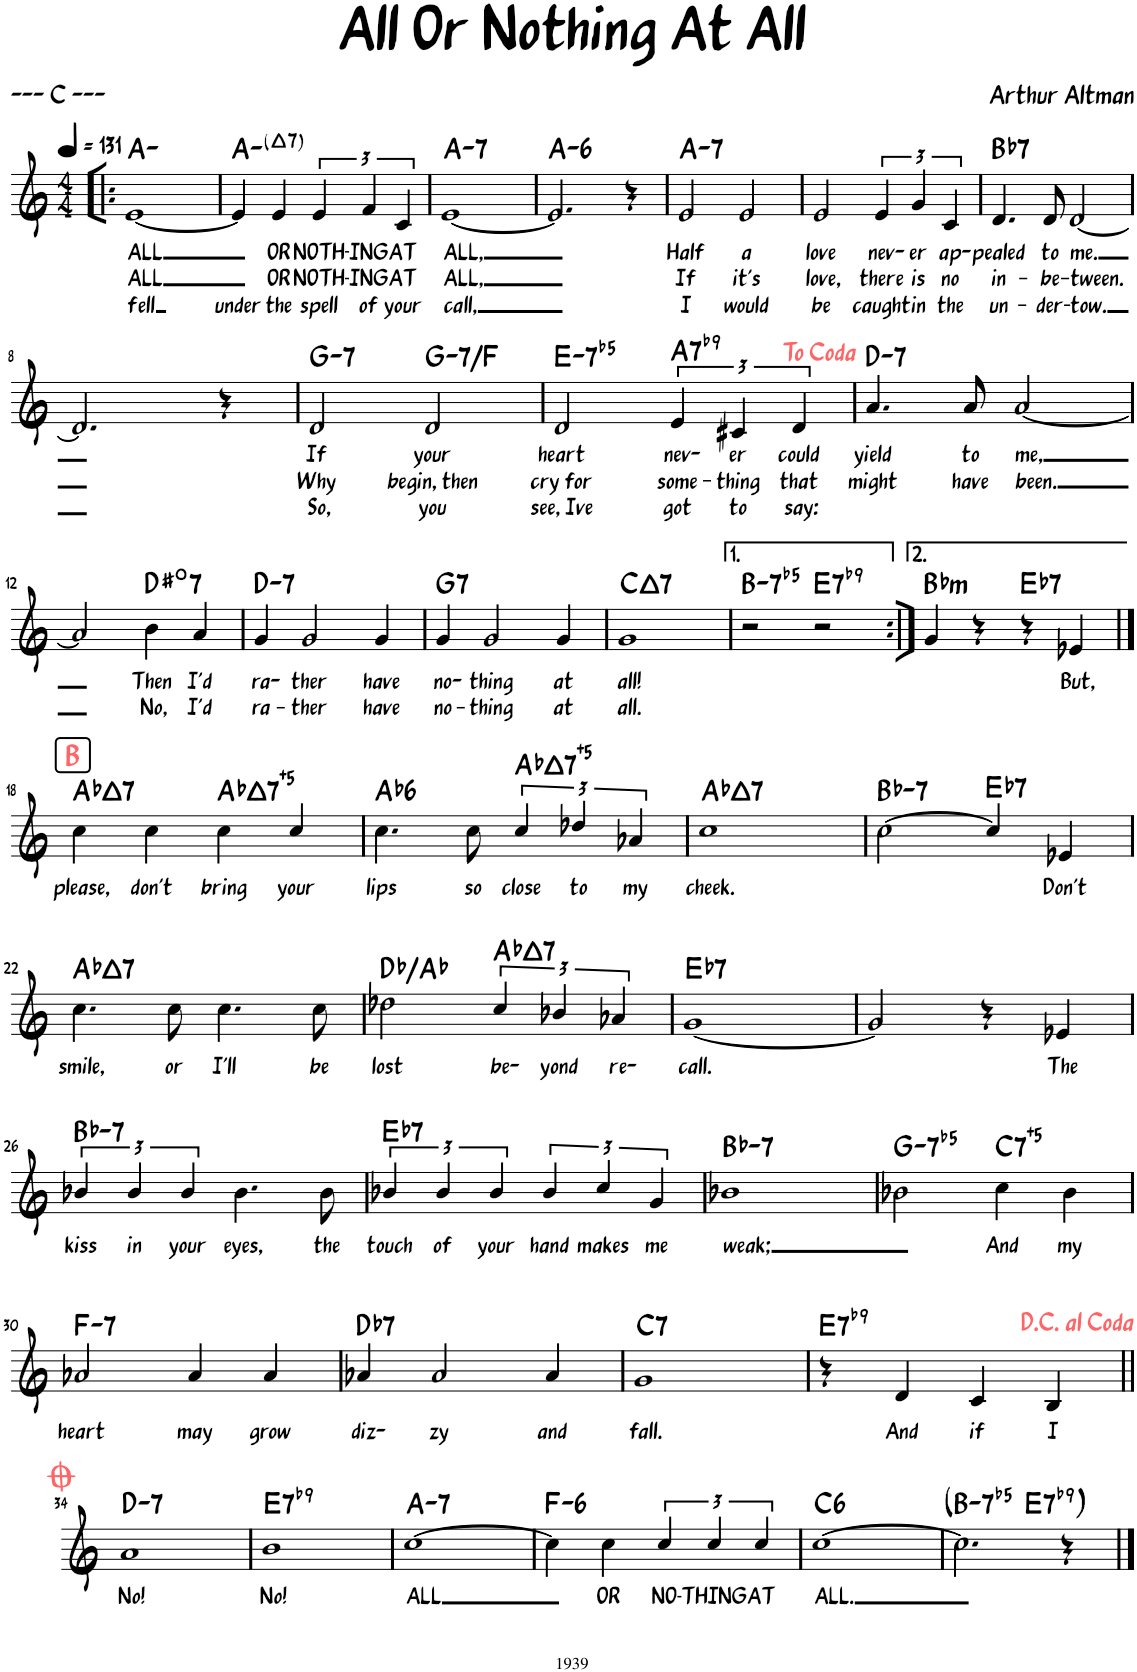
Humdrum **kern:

**kern	**text	**text	**text	**harte
*part1	*part1	*part1	*part1	*part1
*staff1	*staff1	*staff1	*staff1	*
*I"Piano	*	*	*	*
*I'Pno	*	*	*	*
*clefG2	*	*	*	*
*k[]	*	*	*	*
*M4/4	*	*	*	*
*MM131	*	*	*	*
=1!|:	=1!|:	=1!|:	=1!|:	=1!|:
!	!LO:LY:b	!LO:LY:b	!LO:LY:b	!
[1e	ALL	ALL	fell	A:min
=2	=2	=2	=2	=2
!	!	!	!LO:LY:b	!LO:H:kt=t7
4e/]	.	.	under	A:minmaj7
!	!LO:LY:b	!LO:LY:b	!LO:LY:b	!
4e/	OR	OR	the	.
!	!LO:LY:b	!LO:LY:b	!LO:LY:b	!
6e/	NOTH-	NOTH-	spell	.
!	!LO:LY:b	!LO:LY:b	!LO:LY:b	!
6f/	-ING	-ING	of	.
!	!LO:LY:b	!LO:LY:b	!LO:LY:b	!
6c/	AT	AT	your	.
=3	=3	=3	=3	=3
!	!LO:LY:b	!LO:LY:b	!LO:LY:b	!LO:H:kt=7
[1e	ALL,	ALL,	call,	A:min7
=4	=4	=4	=4	=4
!	!	!	!	!LO:H:kt=6
2.e/]	.	.	.	A:min6
4r	.	.	.	.
=5	=5	=5	=5	=5
!	!LO:LY:b	!LO:LY:b	!LO:LY:b	!LO:H:kt=7
2e/	Half	If	I	A:min7
!	!LO:LY:b	!LO:LY:b	!LO:LY:b	!
2e/	a	it's	would	.
=6	=6	=6	=6	=6
!	!LO:LY:b	!LO:LY:b	!LO:LY:b	!
2e/	love	love,	be	.
!	!LO:LY:b	!LO:LY:b	!LO:LY:b	!
6e/	nev-	there	caught	.
!	!LO:LY:b	!LO:LY:b	!LO:LY:b	!
6g/	er	is	in	.
!	!LO:LY:b	!LO:LY:b	!LO:LY:b	!
6c/	ap-	no	the	.
=7	=7	=7	=7	=7
!	!LO:LY:b	!LO:LY:b	!LO:LY:b	!LO:H:kt=7
4.d/	pealed	in-	un-	Bb:7
!	!LO:LY:b	!LO:LY:b	!LO:LY:b	!
8d/	to	-be-	-der-	.
!	!LO:LY:b	!LO:LY:b	!LO:LY:b	!
[2d/	me.	-tween.	-tow.	.
!!LO:LB:g=z
=8	=8	=8	=8	=8
2.d/]	.	.	.	.
4r	.	.	.	.
=9	=9	=9	=9	=9
!	!LO:LY:b	!LO:LY:b	!LO:LY:b	!LO:H:kt=7
2d/	If	Why	So,	G:min7
!	!LO:LY:b	!LO:LY:b	!LO:LY:b	!LO:H:kt=7
2d/	your	begin, then	you	G:min7/b7
=10	=10	=10	=10	=10
!	!LO:LY:b	!LO:LY:b	!LO:LY:b	!LO:H:kt=-7b5
2d/	heart	cry for	see, Ive	E:hdim7
!	!LO:LY:b	!LO:LY:b	!LO:LY:b	!LO:H:kt=7
6e/	nev-	some-	got	A:7(b9)
!	!LO:LY:b	!LO:LY:b	!LO:LY:b	!
6c#X/	er	-thing	to	.
!	!LO:LY:b	!LO:LY:b	!LO:LY:b	!
6d/	could	that	say:	.
=11	=11	=11	=11	=11
!	!LO:LY:b	!LO:LY:b	!	!LO:H:kt=7
4.a/	yield	might	.	D:min7
!	!LO:LY:b	!LO:LY:b	!	!
8a/	to	have	.	.
!	!LO:LY:b	!LO:LY:b	!	!
[2a/	me,	been.	.	.
!!LO:LB:g=z
=12	=12	=12	=12	=12
2a/]	.	.	.	.
!	!LO:LY:b	!LO:LY:b	!	!LO:H:kt=7
4b\	Then	No,	.	D#:dim7
!	!LO:LY:b	!LO:LY:b	!	!
4a/	I'd	I'd	.	.
=13	=13	=13	=13	=13
!	!LO:LY:b	!LO:LY:b	!	!LO:H:kt=7
4g/	ra-	ra-	.	D:min7
!	!LO:LY:b	!LO:LY:b	!	!
2g/	ther	-ther	.	.
!	!LO:LY:b	!LO:LY:b	!	!
4g/	have	have	.	.
=14	=14	=14	=14	=14
!	!LO:LY:b	!LO:LY:b	!	!LO:H:kt=7
4g/	no-	no-	.	G:7
!	!LO:LY:b	!LO:LY:b	!	!
2g/	thing	-thing	.	.
!	!LO:LY:b	!LO:LY:b	!	!
4g/	at	at	.	.
=15	=15	=15	=15	=15
!	!LO:LY:b	!LO:LY:b	!	!LO:H:kt=7
1g	all!	all.	.	C:maj7
=16	=16	=16	=16	=16
!	!	!	!	!LO:H:kt=-7b5
2r	.	.	.	B:hdim7
!	!	!	!	!LO:H:kt=7
2r	.	.	.	E:7(b9)
=17:|!	=17:|!	=17:|!	=17:|!	=17:|!
!	!	!	!	!LO:H:kt=m
4g/	.	.	.	Bb:min
4r	.	.	.	.
!	!	!	!	!LO:H:kt=7
4r	.	.	.	Eb:7
!	!LO:LY:b	!	!	!
4e-X/	But,	.	.	.
!!LO:LB:g=z
!!LO:REH:place=s1:a:B:rj:color=#FD6666:fs=14:t=B
==18	==18	==18	==18	==18
!	!LO:LY:b	!	!	!LO:H:kt=7
4cc\	please,	.	.	Ab:maj7
!	!LO:LY:b	!	!	!
4cc\	don't	.	.	.
!	!LO:LY:b	!	!	!LO:H:kt=7
4cc\	bring	.	.	Ab:(3,#5,7)
!	!LO:LY:b	!	!	!
4cc/	your	.	.	.
=19	=19	=19	=19	=19
!	!LO:LY:b	!	!	!LO:H:kt=6
4.cc\	lips	.	.	Ab:maj6
!	!LO:LY:b	!	!	!
8cc\	so	.	.	.
!	!LO:LY:b	!	!	!LO:H:kt=7
6cc/	close	.	.	Ab:(3,#5,7)
!	!LO:LY:b	!	!	!
6dd-X/	to	.	.	.
!	!LO:LY:b	!	!	!
6a-X/	my	.	.	.
=20	=20	=20	=20	=20
!	!LO:LY:b	!	!	!LO:H:kt=7
1cc	cheek.	.	.	Ab:maj7
=21	=21	=21	=21	=21
!	!	!	!	!LO:H:kt=7
[2cc\	.	.	.	Bb:min7
!	!	!	!	!LO:H:kt=7
4cc/]	.	.	.	Eb:7
!	!LO:LY:b	!	!	!
4e-X/	Don't	.	.	.
!!LO:LB:g=z
=22	=22	=22	=22	=22
!	!LO:LY:b	!	!	!LO:H:kt=7
4.cc\	smile,	.	.	Ab:maj7
!	!LO:LY:b	!	!	!
8cc\	or	.	.	.
!	!LO:LY:b	!	!	!
4.cc\	I'll	.	.	.
!	!LO:LY:b	!	!	!
8cc\	be	.	.	.
=23	=23	=23	=23	=23
!	!LO:LY:b	!	!	!
2dd-X\	lost	.	.	Db:maj/5
!	!LO:LY:b	!	!	!LO:H:kt=7
6cc/	be-	.	.	Ab:maj7
!	!LO:LY:b	!	!	!
6b-X/	yond	.	.	.
!	!LO:LY:b	!	!	!
6a-X/	re-	.	.	.
=24	=24	=24	=24	=24
!	!LO:LY:b	!	!	!LO:H:kt=7
[1g	call.	.	.	Eb:7
=25	=25	=25	=25	=25
2g/]	.	.	.	.
4r	.	.	.	.
!	!LO:LY:b	!	!	!
4e-X/	The	.	.	.
!!LO:LB:g=z
=26	=26	=26	=26	=26
!	!LO:LY:b	!	!	!LO:H:kt=7
6b-X/	kiss	.	.	Bb:min7
!	!LO:LY:b	!	!	!
6b-/	in	.	.	.
!	!LO:LY:b	!	!	!
6b-/	your	.	.	.
!	!LO:LY:b	!	!	!
4.b-\	eyes,	.	.	.
!	!LO:LY:b	!	!	!
8b-\	the	.	.	.
=27	=27	=27	=27	=27
!	!LO:LY:b	!	!	!LO:H:kt=7
6b-X/	touch	.	.	Eb:7
!	!LO:LY:b	!	!	!
6b-/	of	.	.	.
!	!LO:LY:b	!	!	!
6b-/	your	.	.	.
!	!LO:LY:b	!	!	!
6b-/	hand	.	.	.
!	!LO:LY:b	!	!	!
6cc/	makes	.	.	.
!	!LO:LY:b	!	!	!
6g/	me	.	.	.
=28	=28	=28	=28	=28
!	!LO:LY:b	!	!	!LO:H:kt=7
1b-X	weak;	.	.	Bb:min7
=29	=29	=29	=29	=29
!	!	!	!	!LO:H:kt=-7b5
2b-X\	.	.	.	G:hdim7
!	!LO:LY:b	!	!	!LO:H:kt=7
4cc\	And	.	.	C:(3,#5,b7)
!	!LO:LY:b	!	!	!
4b-\	my	.	.	.
!!LO:LB:g=z
=30	=30	=30	=30	=30
!	!LO:LY:b	!	!	!LO:H:kt=7
2a-X/	heart	.	.	F:min7
!	!LO:LY:b	!	!	!
4a-/	may	.	.	.
!	!LO:LY:b	!	!	!
4a-/	grow	.	.	.
=31	=31	=31	=31	=31
!	!LO:LY:b	!	!	!LO:H:kt=7
4a-X/	diz-	.	.	Db:7
!	!LO:LY:b	!	!	!
2a-/	zy	.	.	.
!	!LO:LY:b	!	!	!
4a-/	and	.	.	.
=32	=32	=32	=32	=32
!	!LO:LY:b	!	!	!LO:H:kt=7
1g	fall.	.	.	C:7
=33	=33	=33	=33	=33
!	!	!	!	!LO:H:kt=7
4r	.	.	.	E:7(b9)
!	!LO:LY:b	!	!	!
4d/	And	.	.	.
!	!LO:LY:b	!	!	!
4c/	if	.	.	.
!	!LO:LY:b	!	!	!
4B/	I	.	.	.
!!LO:LB:g=z
=34||	=34||	=34||	=34||	=34||
!	!LO:LY:b	!	!	!LO:H:kt=7
1a	No!	.	.	D:min7
=35	=35	=35	=35	=35
!	!LO:LY:b	!	!	!LO:H:kt=7
1b	No!	.	.	E:7(b9)
=36	=36	=36	=36	=36
!	!LO:LY:b	!	!	!LO:H:kt=7
[1cc	ALL	.	.	A:min7
=37	=37	=37	=37	=37
!	!	!	!	!LO:H:kt=6
4cc\]	.	.	.	F:min6
!	!LO:LY:b	!	!	!
4cc\	OR	.	.	.
!	!LO:LY:b	!	!	!
6cc/	NO-	.	.	.
!	!LO:LY:b	!	!	!
6cc/	-THING	.	.	.
!	!LO:LY:b	!	!	!
6cc/	AT	.	.	.
=38	=38	=38	=38	=38
!	!LO:LY:b	!	!	!LO:H:kt=6
[1cc	ALL.	.	.	C:maj6
=39	=39	=39	=39	=39
!	!	!	!	!LO:H:kt=-7b5
*^	*	*	*	*
2.cc\]	2ryy	.	.	.	B:hdim7
!	!	!	!	!	!LO:H:kt=7
.	2ryy	.	.	.	E:7(b9)
4r	.	.	.	.	.
*v	*v	*	*	*	*
==	==	==	==	==
*-	*-	*-	*-	*-
